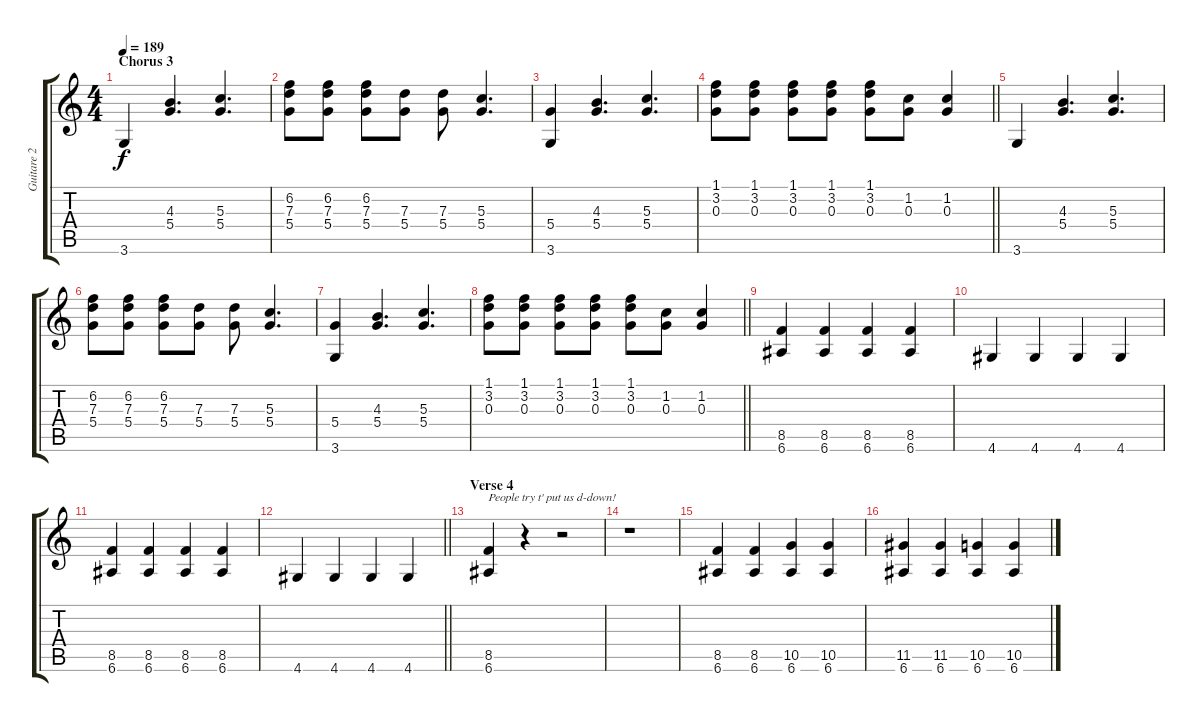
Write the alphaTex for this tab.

\track ("Guitare 2" "Guitare 2") {instrument overdrivenguitar}
\staff {score tabs}
\tuning (E4 B3 G3 D3 A2 E2) {hide}
\ts (4 4)
\section ("" "Chorus 3")
\tempo 189
\clef g2
\ks c
3.6.4{dy f} (4.3 5.4).4{d} (5.3 5.4).4{d} |
(6.2 7.3 5.4).8 (6.2 7.3 5.4).8 (6.2 7.3 5.4).8 (7.3 5.4).8 (7.3 5.4).8 (5.3 5.4).4{d} |
(5.4 3.6).4 (4.3 5.4).4{d} (5.3 5.4).4{d} |
\barLineRight lightlight
(1.1 3.2 0.3).8 (1.1 3.2 0.3).8 (1.1 3.2 0.3).8 (1.1 3.2 0.3).8 (1.1 3.2 0.3).8 (1.2 0.3).8 (1.2 0.3).4 |
3.6.4 (4.3 5.4).4{d} (5.3 5.4).4{d} |
(6.2 7.3 5.4).8 (6.2 7.3 5.4).8 (6.2 7.3 5.4).8 (7.3 5.4).8 (7.3 5.4).8 (5.3 5.4).4{d} |
(5.4 3.6).4 (4.3 5.4).4{d} (5.3 5.4).4{d} |
\barLineRight lightlight
(1.1 3.2 0.3).8 (1.1 3.2 0.3).8 (1.1 3.2 0.3).8 (1.1 3.2 0.3).8 (1.1 3.2 0.3).8 (1.2 0.3).8 (1.2 0.3).4 |
(8.5 6.6).4 (8.5 6.6).4 (8.5 6.6).4 (8.5 6.6).4 |
4.6.4 4.6.4 4.6.4 4.6.4 |
(8.5 6.6).4 (8.5 6.6).4 (8.5 6.6).4 (8.5 6.6).4 |
\barLineRight lightlight
4.6.4 4.6.4 4.6.4 4.6.4 |
\section ("" "Verse 4")
(8.5 6.6).4{txt "People try t' put us d-down!"} r.4 r.2 |
r.1 |
(8.5 6.6).4 (8.5 6.6).4 (10.5 6.6).4 (10.5 6.6).4 |
(11.5 6.6).4 (11.5 6.6).4 (10.5 6.6).4 (10.5 6.6).4
